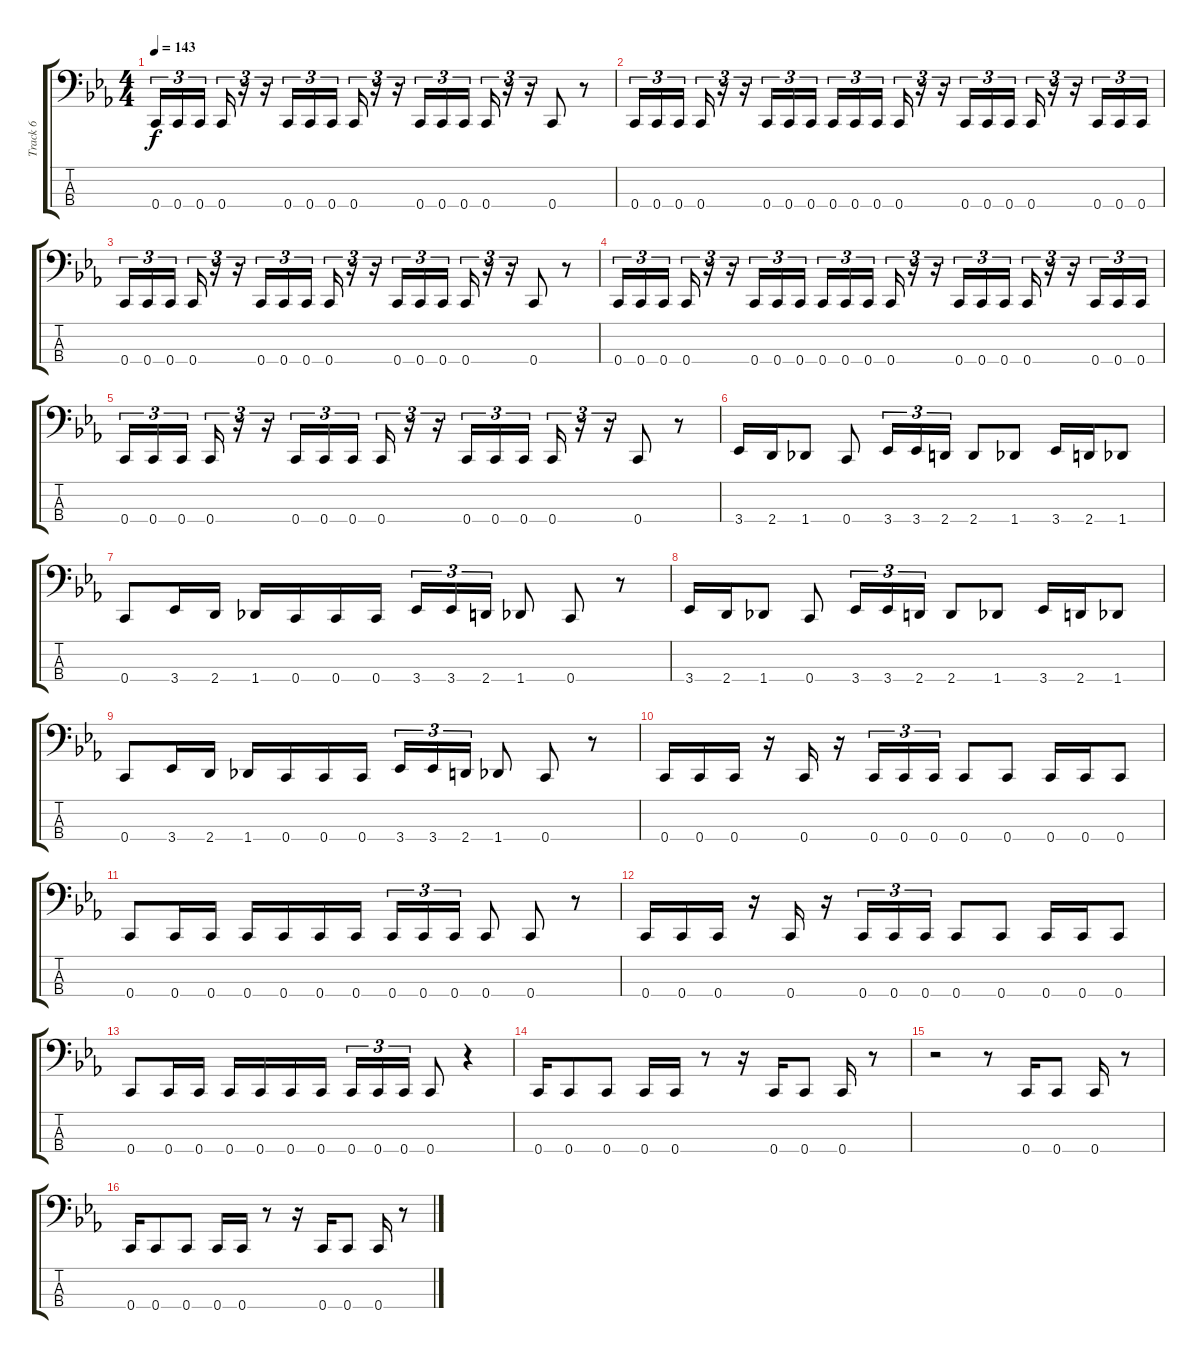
\track ("Track 6" "Track 6") {instrument electricbasspick}
\staff {score tabs}
\tuning (F2 C2 G1 C1) {hide}
\ts (4 4)
\tempo 143
\clef f4
\ks cminor
0.4.16{tu (3 2) dy f} 0.4.16{tu (3 2)} 0.4.16{tu (3 2) beam splitsecondary} 0.4.16{tu (3 2)} r.16{tu (3 2)} r.16{tu (3 2)} 0.4.16{tu (3 2)} 0.4.16{tu (3 2)} 0.4.16{tu (3 2) beam splitsecondary} 0.4.16{tu (3 2)} r.16{tu (3 2)} r.16{tu (3 2)} 0.4.16{tu (3 2)} 0.4.16{tu (3 2)} 0.4.16{tu (3 2) beam splitsecondary} 0.4.16{tu (3 2)} r.16{tu (3 2)} r.16{tu (3 2)} 0.4.8 r.8 |
0.4.16{tu (3 2)} 0.4.16{tu (3 2)} 0.4.16{tu (3 2) beam splitsecondary} 0.4.16{tu (3 2)} r.16{tu (3 2)} r.16{tu (3 2)} 0.4.16{tu (3 2)} 0.4.16{tu (3 2)} 0.4.16{tu (3 2) beam splitsecondary} 0.4.16{tu (3 2)} 0.4.16{tu (3 2)} 0.4.16{tu (3 2)} 0.4.16{tu (3 2)} r.16{tu (3 2)} r.16{tu (3 2)} 0.4.16{tu (3 2)} 0.4.16{tu (3 2)} 0.4.16{tu (3 2)} 0.4.16{tu (3 2)} r.16{tu (3 2)} r.16{tu (3 2)} 0.4.16{tu (3 2)} 0.4.16{tu (3 2)} 0.4.16{tu (3 2)} |
0.4.16{tu (3 2)} 0.4.16{tu (3 2)} 0.4.16{tu (3 2) beam splitsecondary} 0.4.16{tu (3 2)} r.16{tu (3 2)} r.16{tu (3 2)} 0.4.16{tu (3 2)} 0.4.16{tu (3 2)} 0.4.16{tu (3 2) beam splitsecondary} 0.4.16{tu (3 2)} r.16{tu (3 2)} r.16{tu (3 2)} 0.4.16{tu (3 2)} 0.4.16{tu (3 2)} 0.4.16{tu (3 2) beam splitsecondary} 0.4.16{tu (3 2)} r.16{tu (3 2)} r.16{tu (3 2)} 0.4.8 r.8 |
0.4.16{tu (3 2)} 0.4.16{tu (3 2)} 0.4.16{tu (3 2) beam splitsecondary} 0.4.16{tu (3 2)} r.16{tu (3 2)} r.16{tu (3 2)} 0.4.16{tu (3 2)} 0.4.16{tu (3 2)} 0.4.16{tu (3 2) beam splitsecondary} 0.4.16{tu (3 2)} 0.4.16{tu (3 2)} 0.4.16{tu (3 2)} 0.4.16{tu (3 2)} r.16{tu (3 2)} r.16{tu (3 2)} 0.4.16{tu (3 2)} 0.4.16{tu (3 2)} 0.4.16{tu (3 2)} 0.4.16{tu (3 2)} r.16{tu (3 2)} r.16{tu (3 2)} 0.4.16{tu (3 2)} 0.4.16{tu (3 2)} 0.4.16{tu (3 2)} |
0.4.16{tu (3 2)} 0.4.16{tu (3 2)} 0.4.16{tu (3 2) beam splitsecondary} 0.4.16{tu (3 2)} r.16{tu (3 2)} r.16{tu (3 2)} 0.4.16{tu (3 2)} 0.4.16{tu (3 2)} 0.4.16{tu (3 2) beam splitsecondary} 0.4.16{tu (3 2)} r.16{tu (3 2)} r.16{tu (3 2)} 0.4.16{tu (3 2)} 0.4.16{tu (3 2)} 0.4.16{tu (3 2) beam splitsecondary} 0.4.16{tu (3 2)} r.16{tu (3 2)} r.16{tu (3 2)} 0.4.8 r.8 |
3.4.16 2.4.16 1.4.8 0.4.8 3.4.16{tu (3 2)} 3.4.16{tu (3 2)} 2.4.16{tu (3 2)} 2.4.8 1.4.8 3.4.16 2.4.16 1.4.8 |
0.4.8 3.4.16 2.4.16 1.4.16 0.4.16 0.4.16 0.4.16 3.4.16{tu (3 2)} 3.4.16{tu (3 2)} 2.4.16{tu (3 2)} 1.4.8 0.4.8 r.8 |
3.4.16 2.4.16 1.4.8 0.4.8 3.4.16{tu (3 2)} 3.4.16{tu (3 2)} 2.4.16{tu (3 2)} 2.4.8 1.4.8 3.4.16 2.4.16 1.4.8 |
0.4.8 3.4.16 2.4.16 1.4.16 0.4.16 0.4.16 0.4.16 3.4.16{tu (3 2)} 3.4.16{tu (3 2)} 2.4.16{tu (3 2)} 1.4.8 0.4.8 r.8 |
0.4.16 0.4.16 0.4.16 r.16 0.4.16 r.16 0.4.16{tu (3 2)} 0.4.16{tu (3 2)} 0.4.16{tu (3 2)} 0.4.8 0.4.8 0.4.16 0.4.16 0.4.8 |
0.4.8 0.4.16 0.4.16 0.4.16 0.4.16 0.4.16 0.4.16 0.4.16{tu (3 2)} 0.4.16{tu (3 2)} 0.4.16{tu (3 2)} 0.4.8 0.4.8 r.8 |
0.4.16 0.4.16 0.4.16 r.16 0.4.16 r.16 0.4.16{tu (3 2)} 0.4.16{tu (3 2)} 0.4.16{tu (3 2)} 0.4.8 0.4.8 0.4.16 0.4.16 0.4.8 |
0.4.8 0.4.16 0.4.16 0.4.16 0.4.16 0.4.16 0.4.16 0.4.16{tu (3 2)} 0.4.16{tu (3 2)} 0.4.16{tu (3 2)} 0.4.8 r.4 |
0.4.16 0.4.8 0.4.8 0.4.16 0.4.16 r.8 r.16 0.4.16 0.4.8 0.4.16 r.8 |
r.2 r.8 0.4.16 0.4.8 0.4.16 r.8 |
0.4.16 0.4.8 0.4.8 0.4.16 0.4.16 r.8 r.16 0.4.16 0.4.8 0.4.16 r.8
